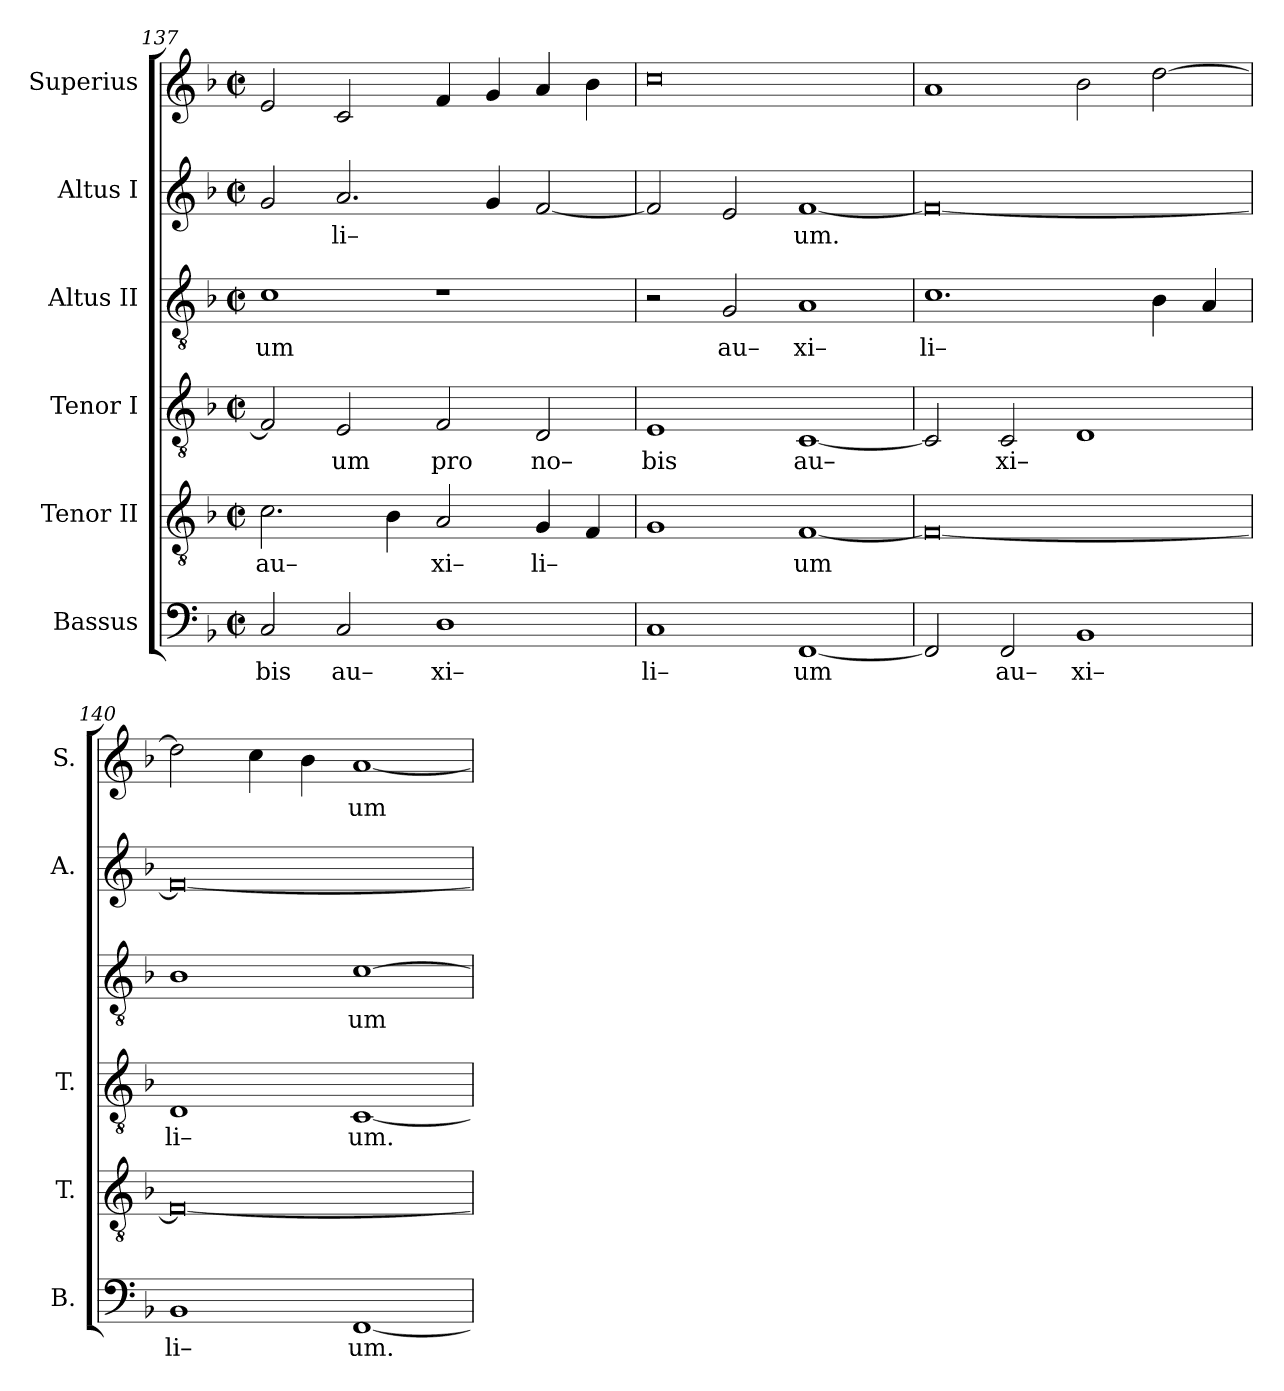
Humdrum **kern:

**kern	**text	**kern	**text	**kern	**text	**kern	**text	**kern	**text	**kern	**text
*part6	*part6	*part5	*part5	*part4	*part4	*part3	*part3	*part2	*part2	*part1	*part1
*staff6	*staff6	*staff5	*staff5	*staff4	*staff4	*staff3	*staff3	*staff2	*staff2	*staff1	*staff1
*I"Bassus	*	*I"Tenor II	*	*I"Tenor I	*	*I"Altus II	*	*I"Altus I	*	*I"Superius	*
*I'B.	*	*I'T.	*	*I'T.	*	*	*	*I'A.	*	*I'S.	*
!!LO:PB:g=z
*clefF4	*	*clefGv2	*	*clefGv2	*	*clefGv2	*	*clefG2	*	*clefG2	*
*	*	*ITrd7c12	*	*ITrd7c12	*	*ITrd7c12	*	*	*	*	*
*k[b-]	*	*k[b-]	*	*k[b-]	*	*k[b-]	*	*k[b-]	*	*k[b-]	*
*F:	*	*F:	*	*F:	*	*F:	*	*F:	*	*F:	*
*M2/2	*	*M2/2	*	*M2/2	*	*M2/2	*	*M2/2	*	*M2/2	*
*met(c|)	*	*met(c|)	*	*met(c|)	*	*met(c|)	*	*met(c|)	*	*met(c|)	*
=137	=137	=137	=137	=137	=137	=137	=137	=137	=137	=137	=137
!	!LO:LY:b:color=#000000	!	!	!	!	!	!	!	!	!	!
!	!	!	!LO:LY:b:color=#000000	!	!	!	!	!	!	!	!
!	!	!	!	!	!	!	!LO:LY:b:color=#000000	!	!	!	!
2Ci/	bis	2.Ci\	au–	2FFi/]	.	1Ci	um	2gi/	.	2ei/	.
!	!LO:LY:b:color=#000000	!	!	!	!	!	!	!	!	!	!
!	!	!	!	!	!LO:LY:b:color=#000000	!	!	!	!	!	!
!	!	!	!	!	!	!	!	!	!LO:LY:b:color=#000000	!	!
2Ci/	au–	.	.	2EEi/	um	.	.	2.ai/	li–	2ci/	.
.	.	4BB-i\	.	.	.	.	.	.	.	.	.
!	!LO:LY:b:color=#000000	!	!	!	!	!	!	!	!	!	!
!	!	!	!LO:LY:b:color=#000000	!	!	!	!	!	!	!	!
!	!	!	!	!	!LO:LY:b:color=#000000	!	!	!	!	!	!
1Di	xi–	2AAi/	xi–	2FFi/	pro	1r	.	.	.	4fi/	.
.	.	.	.	.	.	.	.	4gi/	.	4gi/	.
!	!	!	!LO:LY:b:color=#000000	!	!	!	!	!	!	!	!
!	!	!	!	!	!LO:LY:b:color=#000000	!	!	!	!	!	!
.	.	4GGi/	li–	2DDi/	no–	.	.	[<2fi/	.	4ai/	.
.	.	4FFi/	.	.	.	.	.	.	.	4b-i\	.
=138	=138	=138	=138	=138	=138	=138	=138	=138	=138	=138	=138
!	!LO:LY:b:color=#000000	!	!	!	!	!	!	!	!	!	!
!	!	!	!	!	!LO:LY:b:color=#000000	!	!	!	!	!	!
1Ci	li–	1GGi	.	1EEi	bis	2r	.	2fi/]	.	0cci	.
!	!	!	!	!	!	!	!LO:LY:b:color=#000000	!	!	!	!
.	.	.	.	.	.	2GGi/	au–	2ei/	.	.	.
!	!LO:LY:b:color=#000000	!	!	!	!	!	!	!	!	!	!
!	!	!	!LO:LY:b:color=#000000	!	!	!	!	!	!	!	!
!	!	!	!	!	!LO:LY:b:color=#000000	!	!	!	!	!	!
!	!	!	!	!	!	!	!LO:LY:b:color=#000000	!	!	!	!
!	!	!	!	!	!	!	!	!	!LO:LY:b:color=#000000	!	!
[<1FFi	um	[<1FFi	um	[<1CCi	au–	1AAi	xi–	[<1fi	um.	.	.
=139	=139	=139	=139	=139	=139	=139	=139	=139	=139	=139	=139
!	!	!	!	!	!	!	!LO:LY:b:color=#000000	!	!	!	!
2FFi/]	.	0FFi_<	.	2CCi/]	.	1.Ci	li–	0fi_<	.	1ai	.
!	!LO:LY:b:color=#000000	!	!	!	!	!	!	!	!	!	!
!	!	!	!	!	!LO:LY:b:color=#000000	!	!	!	!	!	!
2FFi/	au–	.	.	2CCi/	xi–	.	.	.	.	.	.
!	!LO:LY:b:color=#000000	!	!	!	!	!	!	!	!	!	!
1BB-i	xi–	.	.	1DDi	.	.	.	.	.	2b-i\	.
.	.	.	.	.	.	4BB-i\	.	.	.	[>2ddi\	.
.	.	.	.	.	.	4AAi/	.	.	.	.	.
=140	=140	=140	=140	=140	=140	=140	=140	=140	=140	=140	=140
!	!LO:LY:b:color=#000000	!	!	!	!	!	!	!	!	!	!
!	!	!	!	!	!LO:LY:b:color=#000000	!	!	!	!	!	!
1BB-i	li–	0FFi_<	.	1DDi	li–	1BB-i	.	0fi_<	.	2ddi\]	.
.	.	.	.	.	.	.	.	.	.	4cci\	.
.	.	.	.	.	.	.	.	.	.	4b-i\	.
!	!LO:LY:b:color=#000000	!	!	!	!	!	!	!	!	!	!
!	!	!	!	!	!LO:LY:b:color=#000000	!	!	!	!	!	!
!	!	!	!	!	!	!	!LO:LY:b:color=#000000	!	!	!	!
!	!	!	!	!	!	!	!	!	!	!	!LO:LY:b:color=#000000
[<1FFi	um.	.	.	[<1CCi	um.	[>1Ci	um	.	.	[<1ai	um
=	=	=	=	=	=	=	=	=	=	=	=
*-	*-	*-	*-	*-	*-	*-	*-	*-	*-	*-	*-
